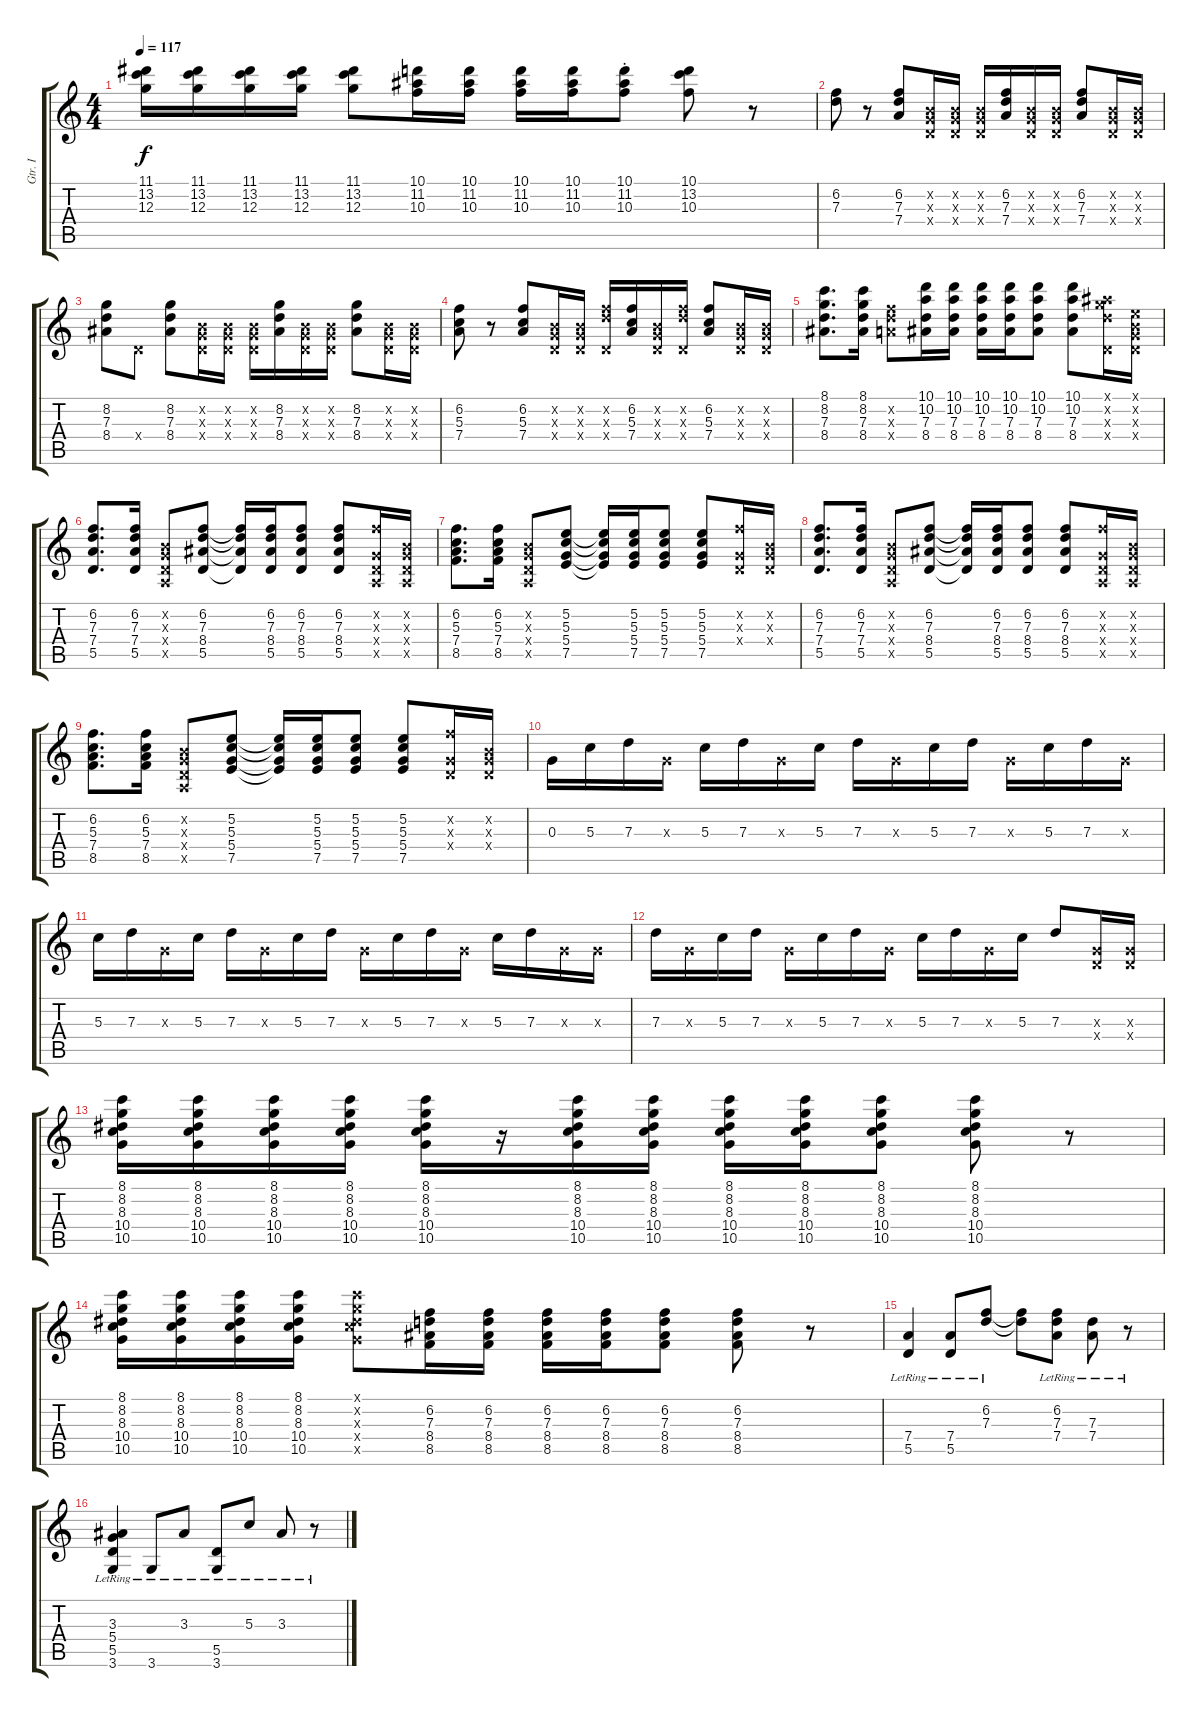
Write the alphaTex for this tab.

\track ("Gtr. I" "Gtr. I") {instrument electricguitarclean}
\staff {score tabs}
\tuning (E4 B3 G3 D3 A2 E2) {hide}
\ts (4 4)
\tempo 117
\clef g2
\ks c
(11.1 13.2 12.3).16{dy f} (11.1 13.2 12.3).16 (11.1 13.2 12.3).16 (11.1 13.2 12.3).16 (11.1 13.2 12.3).8 (10.1 11.2 10.3).16 (10.1 11.2 10.3).16 (10.1 11.2 10.3).16 (10.1 11.2 10.3).16 (10.1{st} 11.2{st} 10.3{st}).8 (10.1 13.2 10.3).8 r.8 |
(6.2 7.3).8 r.8 (6.2 7.3 7.4).8 (0.2{x} 0.3{x} 0.4{x}).16 (0.2{x} 0.3{x} 0.4{x}).16 (0.2{x} 0.3{x} 0.4{x}).16 (6.2 7.3 7.4).16 (0.2{x} 0.3{x} 0.4{x}).16 (0.2{x} 0.3{x} 0.4{x}).16 (6.2 7.3 7.4).8 (0.2{x} 0.3{x} 0.4{x}).16 (0.2{x} 0.3{x} 0.4{x}).16 |
(8.2 7.3 8.4).8 0.4{x}.8 (8.2 7.3 8.4).8 (0.2{x} 0.3{x} 0.4{x}).16 (0.2{x} 0.3{x} 0.4{x}).16 (0.2{x} 0.3{x} 0.4{x}).16 (8.2 7.3 8.4).16 (0.2{x} 0.3{x} 0.4{x}).16 (0.2{x} 0.3{x} 0.4{x}).16 (8.2 7.3 8.4).8 (0.2{x} 0.3{x} 0.4{x}).16 (0.2{x} 0.3{x} 0.4{x}).16 |
(6.2 5.3 7.4).8 r.8 (6.2 5.3 7.4).8 (0.2{x} 0.3{x} 0.4{x}).16 (0.2{x} 0.3{x} 0.4{x}).16 (6.2{x} 7.3{x} 0.4{x}).16 (6.2 5.3 7.4).16 (0.2{x} 0.3{x} 0.4{x}).16 (6.2{x} 7.3{x} 0.4{x}).16 (6.2 5.3 7.4).8 (0.2{x} 0.3{x} 0.4{x}).16 (0.2{x} 0.3{x} 0.4{x}).16 |
(8.1 8.2 7.3 8.4).8{d} (8.1 8.2 7.3 8.4).16 (6.2{x} 7.3{x} 7.4{x}).8 (10.1 10.2 7.3 8.4).16 (10.1 10.2 7.3 8.4).16 (10.1 10.2 7.3 8.4).16 (10.1 10.2 7.3 8.4).16 (10.1 10.2 7.3 8.4).8 (10.1 10.2 7.3 8.4).8 (6.1{x} 8.2{x} 7.3{x} 0.4{x}).16 (0.1{x} 0.2{x} 0.3{x} 0.4{x}).16 |
(6.2 7.3 7.4 5.5).8{d} (6.2 7.3 7.4 5.5).16 (0.2{x} 0.3{x} 0.4{x} 0.5{x}).8 (6.2 7.3 8.4 5.5).8 (6.2{t} 7.3{t} 8.4{t} 5.5{t}).16 (6.2 7.3 8.4 5.5).16 (6.2 7.3 8.4 5.5).8 (6.2 7.3 8.4 5.5).8 (6.2{x} 0.3{x} 0.4{x} 0.5{x}).16 (0.2{x} 0.3{x} 0.4{x} 0.5{x}).16 |
(6.2 5.3 7.4 8.5).8{d} (6.2 5.3 7.4 8.5).16 (0.2{x} 0.3{x} 0.4{x} 0.5{x}).8 (5.2 5.3 5.4 7.5).8 (5.2{t} 5.3{t} 5.4{t} 7.5{t}).16 (5.2 5.3 5.4 7.5).16 (5.2 5.3 5.4 7.5).8 (5.2 5.3 5.4 7.5).8 (6.2{x} 0.3{x} 0.4{x}).16 (0.2{x} 0.3{x} 0.4{x}).16 |
(6.2 7.3 7.4 5.5).8{d} (6.2 7.3 7.4 5.5).16 (0.2{x} 0.3{x} 0.4{x} 0.5{x}).8 (6.2 7.3 8.4 5.5).8 (6.2{t} 7.3{t} 8.4{t} 5.5{t}).16 (6.2 7.3 8.4 5.5).16 (6.2 7.3 8.4 5.5).8 (6.2 7.3 8.4 5.5).8 (6.2{x} 0.3{x} 0.4{x} 0.5{x}).16 (0.2{x} 0.3{x} 0.4{x} 0.5{x}).16 |
(6.2 5.3 7.4 8.5).8{d} (6.2 5.3 7.4 8.5).16 (0.2{x} 0.3{x} 0.4{x} 0.5{x}).8 (5.2 5.3 5.4 7.5).8 (5.2{t} 5.3{t} 5.4{t} 7.5{t}).16 (5.2 5.3 5.4 7.5).16 (5.2 5.3 5.4 7.5).8 (5.2 5.3 5.4 7.5).8 (6.2{x} 0.3{x} 0.4{x}).16 (0.2{x} 0.3{x} 0.4{x}).16 |
0.3.16 5.3.16 7.3.16 0.3{x}.16 5.3.16 7.3.16 0.3{x}.16 5.3.16 7.3.16 0.3{x}.16 5.3.16 7.3.16 0.3{x}.16 5.3.16 7.3.16 0.3{x}.16 |
5.3.16 7.3.16 0.3{x}.16 5.3.16 7.3.16 0.3{x}.16 5.3.16 7.3.16 0.3{x}.16 5.3.16 7.3.16 0.3{x}.16 5.3.16 7.3.16 0.3{x}.16 0.3{x}.16 |
7.3.16 0.3{x}.16 5.3.16 7.3.16 0.3{x}.16 5.3.16 7.3.16 0.3{x}.16 5.3.16 7.3.16 0.3{x}.16 5.3.16 7.3.8 (0.3{x} 0.4{x}).16 (0.3{x} 0.4{x}).16 |
(8.1 8.2 8.3 10.4 10.5).16 (8.1 8.2 8.3 10.4 10.5).16 (8.1 8.2 8.3 10.4 10.5).16 (8.1 8.2 8.3 10.4 10.5).16 (8.1 8.2 8.3 10.4 10.5).16 r.16 (8.1 8.2 8.3 10.4 10.5).16 (8.1 8.2 8.3 10.4 10.5).16 (8.1 8.2 8.3 10.4 10.5).16 (8.1 8.2 8.3 10.4 10.5).16 (8.1 8.2 8.3 10.4 10.5).8 (8.1 8.2 8.3 10.4 10.5).8 r.8 |
(8.1 8.2 8.3 10.4 10.5).16 (8.1 8.2 8.3 10.4 10.5).16 (8.1 8.2 8.3 10.4 10.5).16 (8.1 8.2 8.3 10.4 10.5).16 (8.1{x} 8.2{x} 8.3{x} 10.4{x} 10.5{x}).8 (6.2 7.3 8.4 8.5).16 (6.2 7.3 8.4 8.5).16 (6.2 7.3 8.4 8.5).16 (6.2 7.3 8.4 8.5).16 (6.2 7.3 8.4 8.5).8 (6.2 7.3 8.4 8.5).8 r.8 |
(7.4{lr} 5.5{lr}).4 (7.4{lr} 5.5{lr}).8 (6.2{lr} 7.3{lr}).8 (6.2{t} 7.3{t}).8 (6.2{lr} 7.3{lr} 7.4{lr}).8 (7.3{lr} 7.4{lr}).8 r.8 |
(3.3{lr} 5.4{lr} 5.5{lr} 3.6{lr}).4 3.6{lr}.8 3.3{lr}.8 (5.5{lr} 3.6{lr}).8 5.3{lr}.8 3.3{lr}.8 r.8
